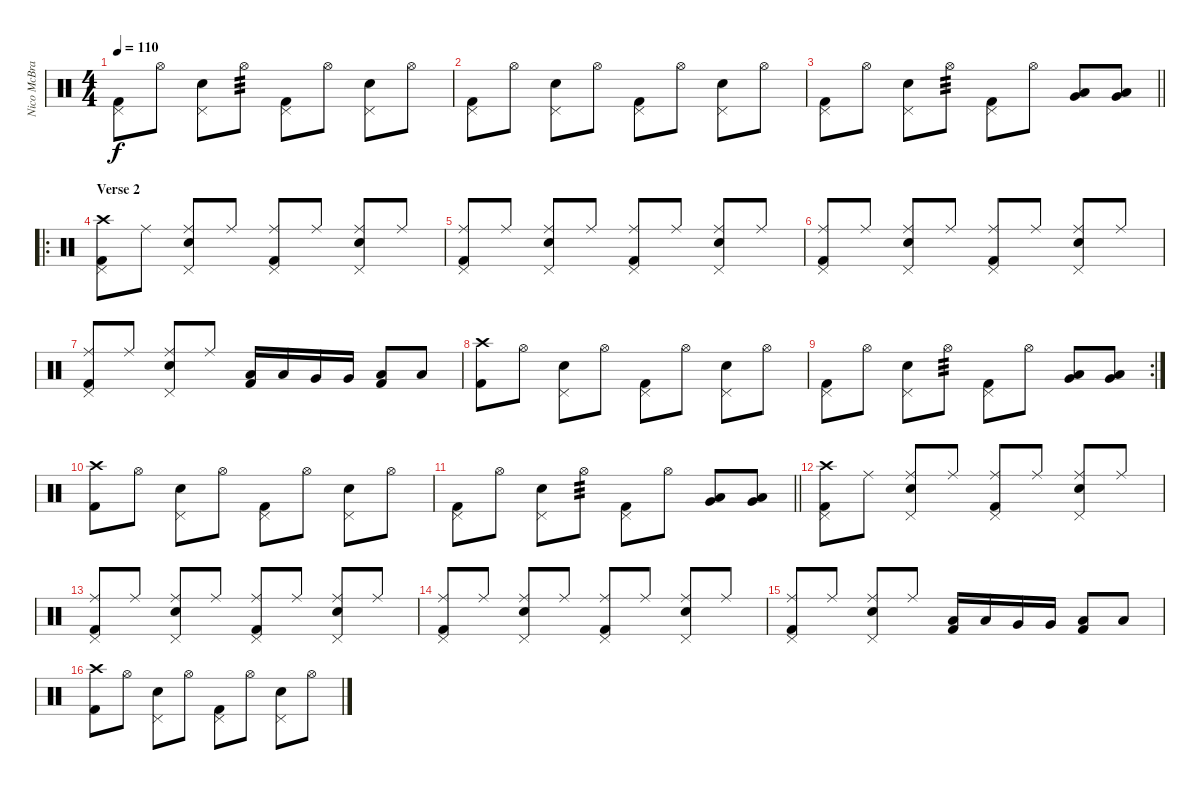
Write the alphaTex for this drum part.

\track ("Nico McBrain" "Nico McBra") {instrument percussion}
\staff {score}
\articulation defaults
\ts (4 4)
\tempo 110
\clef neutral
\ks c
("Pedal Hi-Hat (hit)" "Kick (hit) 2").8{dy f} "Hi-Hat (open)".8 ("Pedal Hi-Hat (hit)" "Electric Snare (hit)").8 "Hi-Hat (open)".8{tp 3} ("Pedal Hi-Hat (hit)" "Kick (hit) 2").8 "Hi-Hat (open)".8 ("Pedal Hi-Hat (hit)" "Electric Snare (hit)").8 "Hi-Hat (open)".8 |
("Pedal Hi-Hat (hit)" "Kick (hit) 2").8 "Hi-Hat (open)".8 ("Pedal Hi-Hat (hit)" "Electric Snare (hit)").8 "Hi-Hat (open)".8 ("Pedal Hi-Hat (hit)" "Kick (hit) 2").8 "Hi-Hat (open)".8 ("Pedal Hi-Hat (hit)" "Electric Snare (hit)").8 "Hi-Hat (open)".8 |
\barLineRight lightlight
("Pedal Hi-Hat (hit)" "Kick (hit) 2").8 "Hi-Hat (open)".8 ("Pedal Hi-Hat (hit)" "Electric Snare (hit)").8 "Hi-Hat (open)".8{tp 3} ("Pedal Hi-Hat (hit)" "Kick (hit) 2").8 "Hi-Hat (open)".8 ("Very Low Tom (hit)" "Low Tom (hit)").8 ("Very Low Tom (hit)" "Low Tom (hit)").8 |
\ro
\section ("" "Verse 2")
("Crash high (hit)" "Pedal Hi-Hat (hit)" "Kick (hit) 2").8 "Ride (middle)".8 ("Pedal Hi-Hat (hit)" "Ride (middle)" "Electric Snare (hit)").8 "Ride (middle)".8 ("Pedal Hi-Hat (hit)" "Ride (middle)" "Kick (hit) 2").8 "Ride (middle)".8 ("Pedal Hi-Hat (hit)" "Ride (middle)" "Electric Snare (hit)").8 "Ride (middle)".8 |
("Pedal Hi-Hat (hit)" "Ride (middle)" "Kick (hit) 2").8 "Ride (middle)".8 ("Pedal Hi-Hat (hit)" "Ride (middle)" "Electric Snare (hit)").8 "Ride (middle)".8 ("Pedal Hi-Hat (hit)" "Ride (middle)" "Kick (hit) 2").8 "Ride (middle)".8 ("Pedal Hi-Hat (hit)" "Ride (middle)" "Electric Snare (hit)").8 "Ride (middle)".8 |
("Pedal Hi-Hat (hit)" "Ride (middle)" "Kick (hit) 2").8 "Ride (middle)".8 ("Pedal Hi-Hat (hit)" "Ride (middle)" "Electric Snare (hit)").8 "Ride (middle)".8 ("Pedal Hi-Hat (hit)" "Ride (middle)" "Kick (hit) 2").8 "Ride (middle)".8 ("Pedal Hi-Hat (hit)" "Ride (middle)" "Electric Snare (hit)").8 "Ride (middle)".8 |
("Pedal Hi-Hat (hit)" "Ride (middle)" "Kick (hit) 2").8 "Ride (middle)".8 ("Pedal Hi-Hat (hit)" "Ride (middle)" "Electric Snare (hit)").8 "Ride (middle)".8 ("Low Tom (hit)" "Kick (hit) 2").16 "Low Tom (hit)".16 "Very Low Tom (hit)".16 "Very Low Tom (hit)".16 ("Low Floor Tom (hit)" "Kick (hit) 2").8 "Low Floor Tom (hit)".8 |
("Crash high (hit)" "Kick (hit) 2").8 "Hi-Hat (open)".8 ("Pedal Hi-Hat (hit)" "Electric Snare (hit)").8 "Hi-Hat (open)".8 ("Pedal Hi-Hat (hit)" "Kick (hit) 2").8 "Hi-Hat (open)".8 ("Pedal Hi-Hat (hit)" "Electric Snare (hit)").8 "Hi-Hat (open)".8 |
\rc 2
("Pedal Hi-Hat (hit)" "Kick (hit) 2").8 "Hi-Hat (open)".8 ("Pedal Hi-Hat (hit)" "Electric Snare (hit)").8 "Hi-Hat (open)".8{tp 3} ("Pedal Hi-Hat (hit)" "Kick (hit) 2").8 "Hi-Hat (open)".8 ("Very Low Tom (hit)" "Low Tom (hit)").8 ("Very Low Tom (hit)" "Low Tom (hit)").8 |
("Crash high (hit)" "Kick (hit) 2").8 "Hi-Hat (open)".8 ("Pedal Hi-Hat (hit)" "Electric Snare (hit)").8 "Hi-Hat (open)".8 ("Pedal Hi-Hat (hit)" "Kick (hit) 2").8 "Hi-Hat (open)".8 ("Pedal Hi-Hat (hit)" "Electric Snare (hit)").8 "Hi-Hat (open)".8 |
\barLineRight lightlight
("Pedal Hi-Hat (hit)" "Kick (hit) 2").8 "Hi-Hat (open)".8 ("Pedal Hi-Hat (hit)" "Electric Snare (hit)").8 "Hi-Hat (open)".8{tp 3} ("Pedal Hi-Hat (hit)" "Kick (hit) 2").8 "Hi-Hat (open)".8 ("Very Low Tom (hit)" "Low Tom (hit)").8 ("Very Low Tom (hit)" "Low Tom (hit)").8 |
("Crash high (hit)" "Pedal Hi-Hat (hit)" "Kick (hit) 2").8 "Ride (middle)".8 ("Pedal Hi-Hat (hit)" "Ride (middle)" "Electric Snare (hit)").8 "Ride (middle)".8 ("Pedal Hi-Hat (hit)" "Ride (middle)" "Kick (hit) 2").8 "Ride (middle)".8 ("Pedal Hi-Hat (hit)" "Ride (middle)" "Electric Snare (hit)").8 "Ride (middle)".8 |
("Pedal Hi-Hat (hit)" "Ride (middle)" "Kick (hit) 2").8 "Ride (middle)".8 ("Pedal Hi-Hat (hit)" "Ride (middle)" "Electric Snare (hit)").8 "Ride (middle)".8 ("Pedal Hi-Hat (hit)" "Ride (middle)" "Kick (hit) 2").8 "Ride (middle)".8 ("Pedal Hi-Hat (hit)" "Ride (middle)" "Electric Snare (hit)").8 "Ride (middle)".8 |
("Pedal Hi-Hat (hit)" "Ride (middle)" "Kick (hit) 2").8 "Ride (middle)".8 ("Pedal Hi-Hat (hit)" "Ride (middle)" "Electric Snare (hit)").8 "Ride (middle)".8 ("Pedal Hi-Hat (hit)" "Ride (middle)" "Kick (hit) 2").8 "Ride (middle)".8 ("Pedal Hi-Hat (hit)" "Ride (middle)" "Electric Snare (hit)").8 "Ride (middle)".8 |
("Pedal Hi-Hat (hit)" "Ride (middle)" "Kick (hit) 2").8 "Ride (middle)".8 ("Pedal Hi-Hat (hit)" "Ride (middle)" "Electric Snare (hit)").8 "Ride (middle)".8 ("Low Tom (hit)" "Kick (hit) 2").16 "Low Tom (hit)".16 "Very Low Tom (hit)".16 "Very Low Tom (hit)".16 ("Low Floor Tom (hit)" "Kick (hit) 2").8 "Low Floor Tom (hit)".8 |
("Crash high (hit)" "Kick (hit) 2").8 "Hi-Hat (open)".8 ("Pedal Hi-Hat (hit)" "Electric Snare (hit)").8 "Hi-Hat (open)".8 ("Pedal Hi-Hat (hit)" "Kick (hit) 2").8 "Hi-Hat (open)".8 ("Pedal Hi-Hat (hit)" "Electric Snare (hit)").8 "Hi-Hat (open)".8
